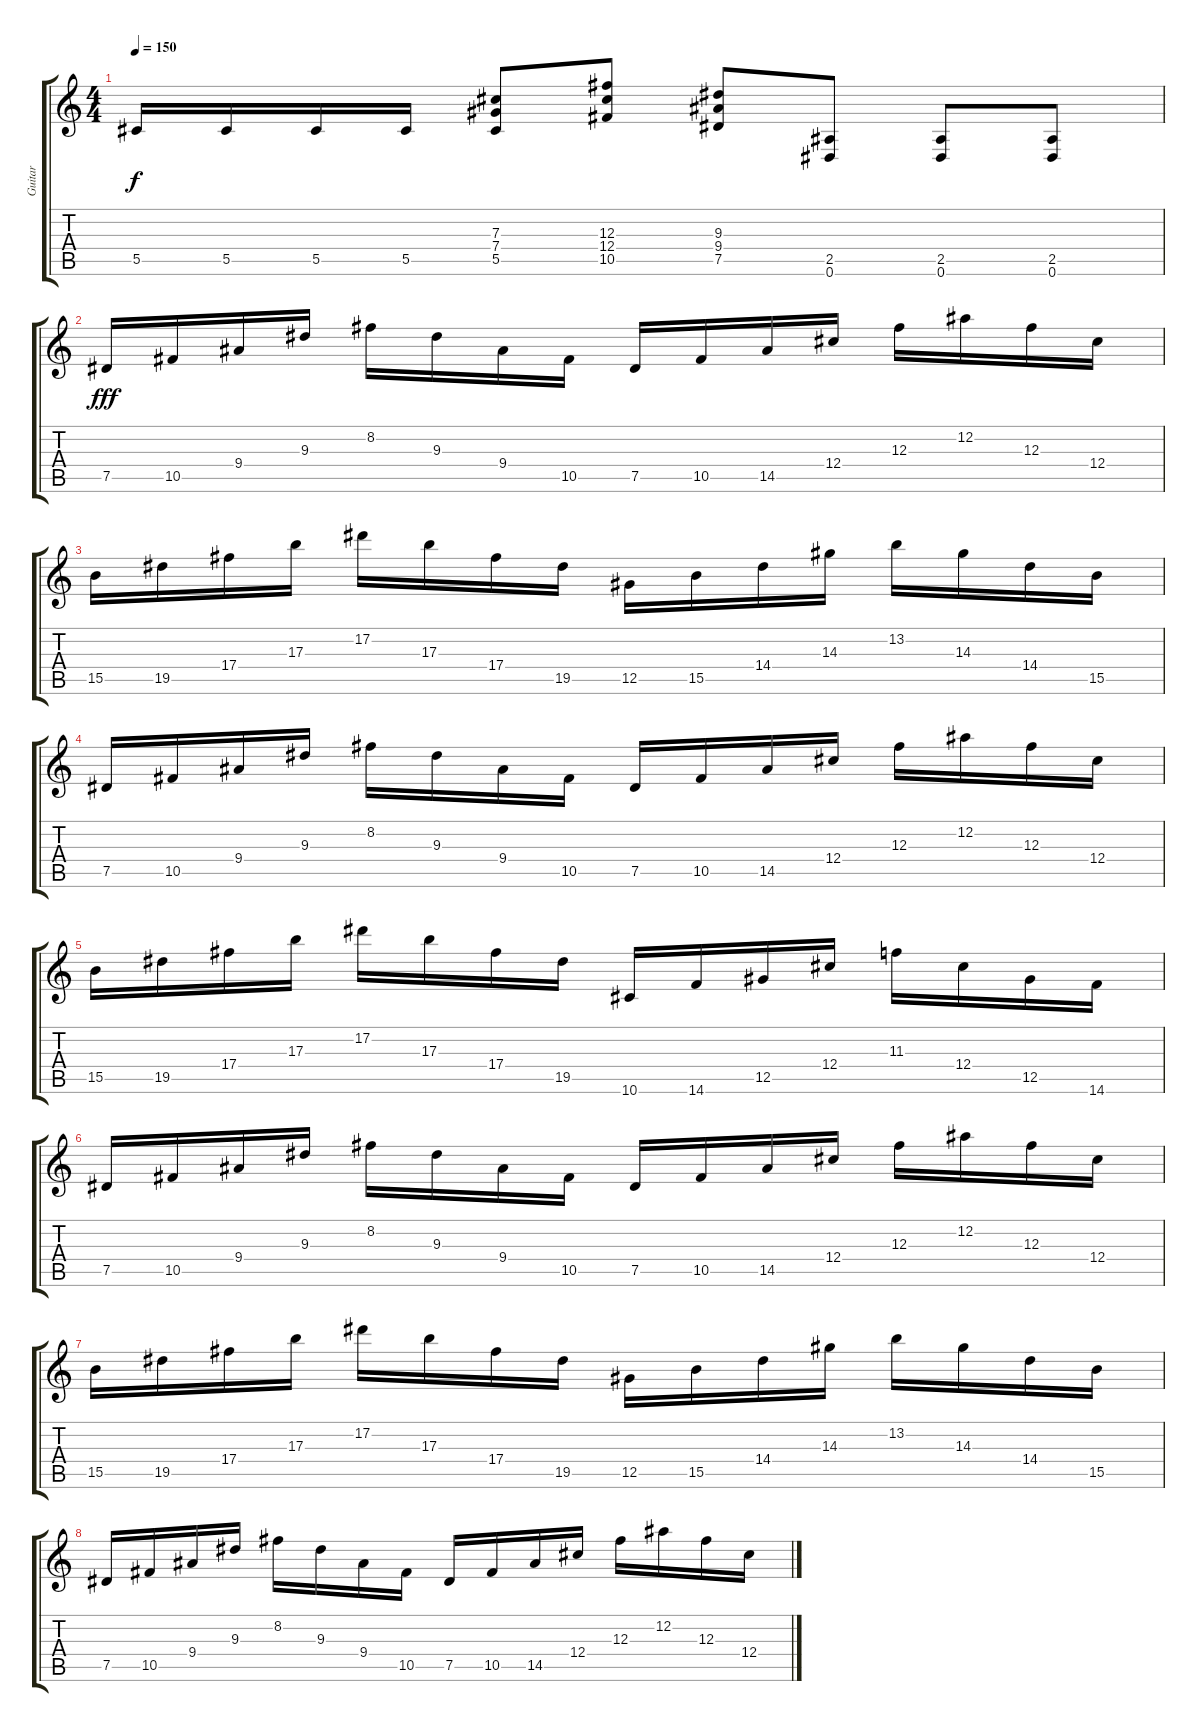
\track ("Guitar" "Guitar") {instrument distortionguitar}
\staff {score tabs}
\tuning (Eb4 Bb3 Gb3 Db3 Ab2 Eb2) {hide}
\ts (4 4)
\tempo 150
\clef g2
\ks c
5.5.16{dy f} 5.5.16 5.5.16 5.5.16 (7.3 7.4 5.5).8 (12.3 12.4 10.5).8 (9.3 9.4 7.5).8 (2.5 0.6).8 (2.5 0.6).8 (2.5 0.6).8 |
7.5.16{dy fff} 10.5.16 9.4.16 9.3.16 8.2.16 9.3.16 9.4.16 10.5.16 7.5.16 10.5.16 14.5.16 12.4.16 12.3.16 12.2.16 12.3.16 12.4.16 |
15.5.16 19.5.16 17.4.16 17.3.16 17.2.16 17.3.16 17.4.16 19.5.16 12.5.16 15.5.16 14.4.16 14.3.16 13.2.16 14.3.16 14.4.16 15.5.16 |
7.5.16 10.5.16 9.4.16 9.3.16 8.2.16 9.3.16 9.4.16 10.5.16 7.5.16 10.5.16 14.5.16 12.4.16 12.3.16 12.2.16 12.3.16 12.4.16 |
15.5.16 19.5.16 17.4.16 17.3.16 17.2.16 17.3.16 17.4.16 19.5.16 10.6.16 14.6.16 12.5.16 12.4.16 11.3.16 12.4.16 12.5.16 14.6.16 |
7.5.16 10.5.16 9.4.16 9.3.16 8.2.16 9.3.16 9.4.16 10.5.16 7.5.16 10.5.16 14.5.16 12.4.16 12.3.16 12.2.16 12.3.16 12.4.16 |
15.5.16 19.5.16 17.4.16 17.3.16 17.2.16 17.3.16 17.4.16 19.5.16 12.5.16 15.5.16 14.4.16 14.3.16 13.2.16 14.3.16 14.4.16 15.5.16 |
7.5.16 10.5.16 9.4.16 9.3.16 8.2.16 9.3.16 9.4.16 10.5.16 7.5.16 10.5.16 14.5.16 12.4.16 12.3.16 12.2.16 12.3.16 12.4.16
